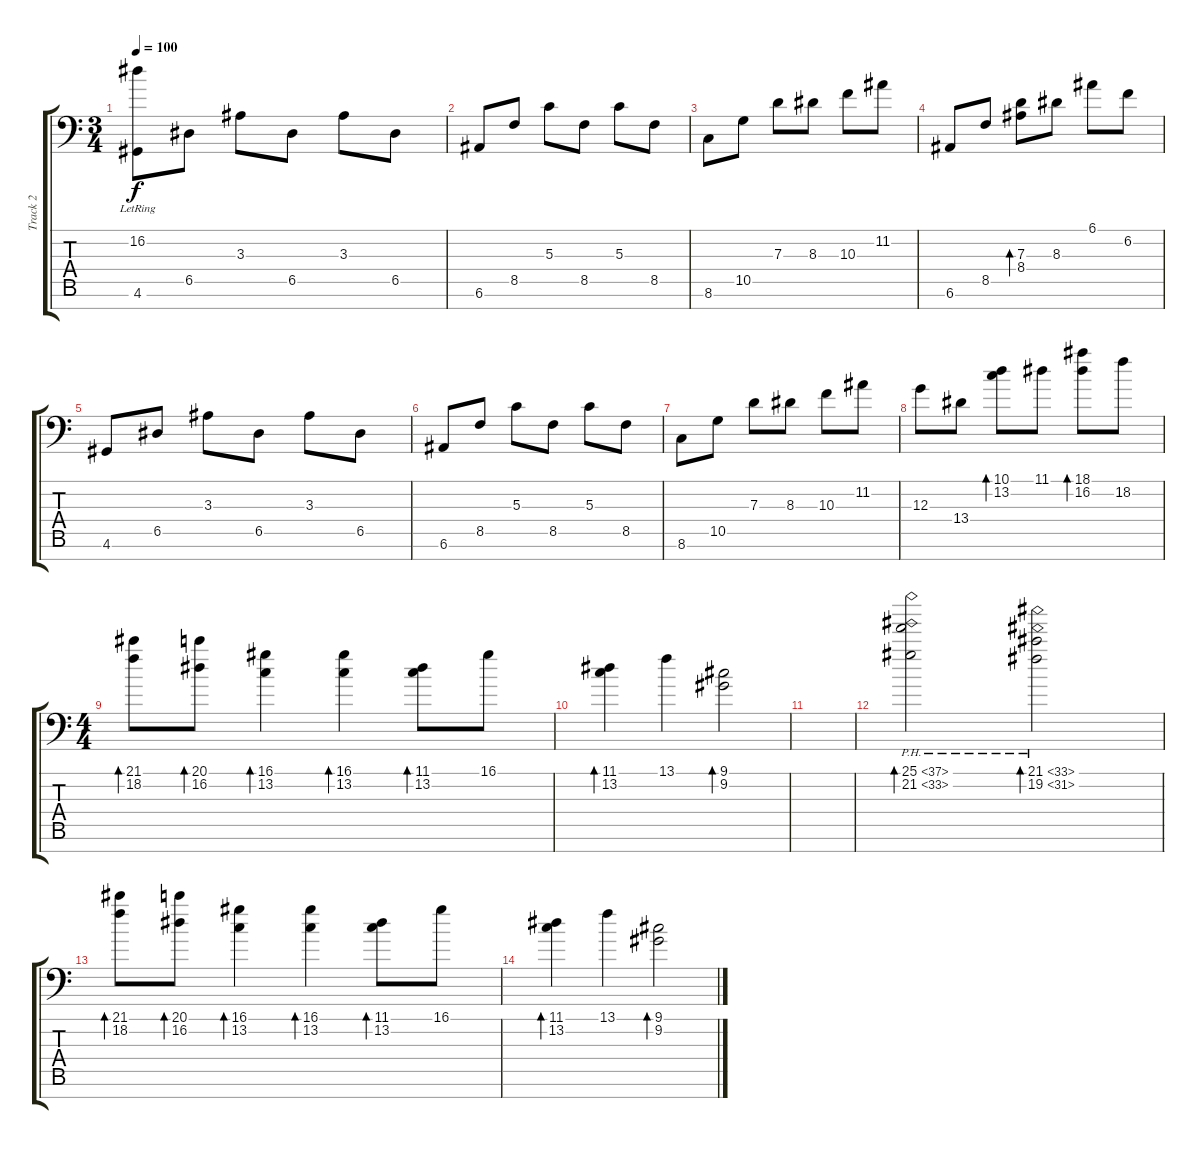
\track ("Track 2" "Track 2") {instrument acousticgrandpiano}
\staff {score tabs}
\tuning (E4 B3 G3 D3 A2 E2 Ab1) {hide}
\ts (3 4)
\tempo 100
\clef f4
\ks c
(16.2{lr} 4.6).8{dy f} 6.5.8 3.3.8 6.5.8 3.3.8 6.5.8 |
6.6.8 8.5.8 5.3.8 8.5.8 5.3.8 8.5.8 |
8.6.8 10.5.8 7.3.8 8.3.8 10.3.8 11.2.8 |
6.6.8 8.5.8 (7.3 8.4).8{bd 240} 8.3.8 6.1.8 6.2.8 |
4.6.8 6.5.8 3.3.8 6.5.8 3.3.8 6.5.8 |
6.6.8 8.5.8 5.3.8 8.5.8 5.3.8 8.5.8 |
8.6.8 10.5.8 7.3.8 8.3.8 10.3.8 11.2.8 |
12.3.8 13.4.8 (10.1 13.2).8{bd 240} 11.1.8 (18.1 16.2).8{bd 240} 18.2.8 |
\ts (4 4)
(21.1 18.2).8{bd 240} (20.1 16.2).8{bd 240} (16.1 13.2).4{bd 240} (16.1 13.2).4{bd 240} (11.1 13.2).8{bd 240} 16.1.8 |
(11.1 13.2).4{bd 240} 13.1.4 (9.1 9.2).2{bd 120} |
|
(25.1{ph 12} 21.2{ph 12}).2{bd 240} (21.1{ph 12} 19.2{ph 12}).2{bd 240} |
(21.1 18.2).8{bd 240} (20.1 16.2).8{bd 240} (16.1 13.2).4{bd 240} (16.1 13.2).4{bd 240} (11.1 13.2).8{bd 240} 16.1.8 |
(11.1 13.2).4{bd 240} 13.1.4 (9.1 9.2).2{bd 240}
